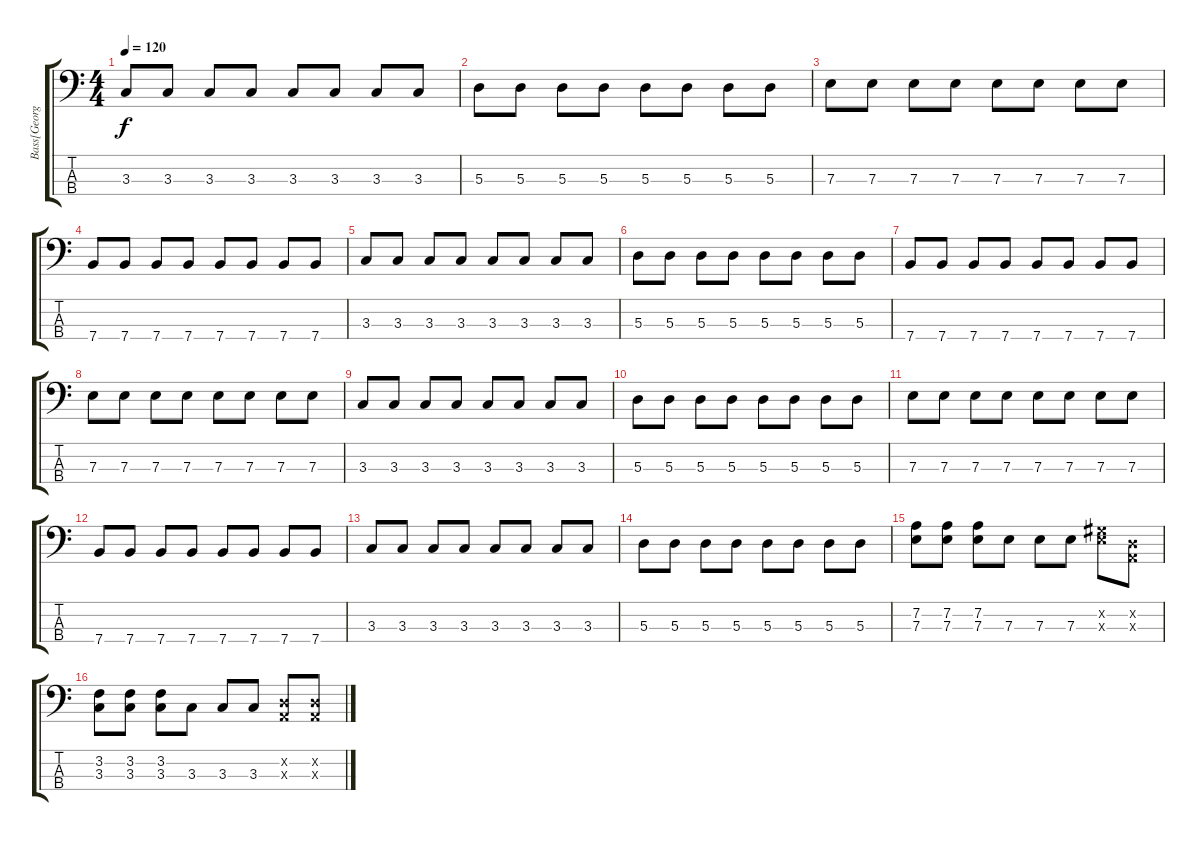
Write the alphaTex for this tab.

\track ("Bass[Georg Listing]" "Bass[Georg") {instrument electricbasspick}
\staff {score tabs}
\tuning (G2 D2 A1 E1) {hide}
\ts (4 4)
\tempo 120
\clef f4
\ks c
3.3.8{dy f} 3.3.8 3.3.8 3.3.8 3.3.8 3.3.8 3.3.8 3.3.8 |
5.3.8 5.3.8 5.3.8 5.3.8 5.3.8 5.3.8 5.3.8 5.3.8 |
7.3.8 7.3.8 7.3.8 7.3.8 7.3.8 7.3.8 7.3.8 7.3.8 |
7.4.8 7.4.8 7.4.8 7.4.8 7.4.8 7.4.8 7.4.8 7.4.8 |
3.3.8 3.3.8 3.3.8 3.3.8 3.3.8 3.3.8 3.3.8 3.3.8 |
5.3.8 5.3.8 5.3.8 5.3.8 5.3.8 5.3.8 5.3.8 5.3.8 |
7.4.8 7.4.8 7.4.8 7.4.8 7.4.8 7.4.8 7.4.8 7.4.8 |
7.3.8 7.3.8 7.3.8 7.3.8 7.3.8 7.3.8 7.3.8 7.3.8 |
3.3.8 3.3.8 3.3.8 3.3.8 3.3.8 3.3.8 3.3.8 3.3.8 |
5.3.8 5.3.8 5.3.8 5.3.8 5.3.8 5.3.8 5.3.8 5.3.8 |
7.3.8 7.3.8 7.3.8 7.3.8 7.3.8 7.3.8 7.3.8 7.3.8 |
7.4.8 7.4.8 7.4.8 7.4.8 7.4.8 7.4.8 7.4.8 7.4.8 |
3.3.8 3.3.8 3.3.8 3.3.8 3.3.8 3.3.8 3.3.8 3.3.8 |
5.3.8 5.3.8 5.3.8 5.3.8 5.3.8 5.3.8 5.3.8 5.3.8 |
(7.2 7.3).8 (7.2 7.3).8 (7.2 7.3).8 7.3.8 7.3.8 7.3.8 (6.2{x} 7.3{x}).8 (0.2{x} 0.3{x}).8 |
(3.2 3.3).8 (3.2 3.3).8 (3.2 3.3).8 3.3.8 3.3.8 3.3.8 (0.2{x} 0.3{x}).8 (0.2{x} 0.3{x}).8
